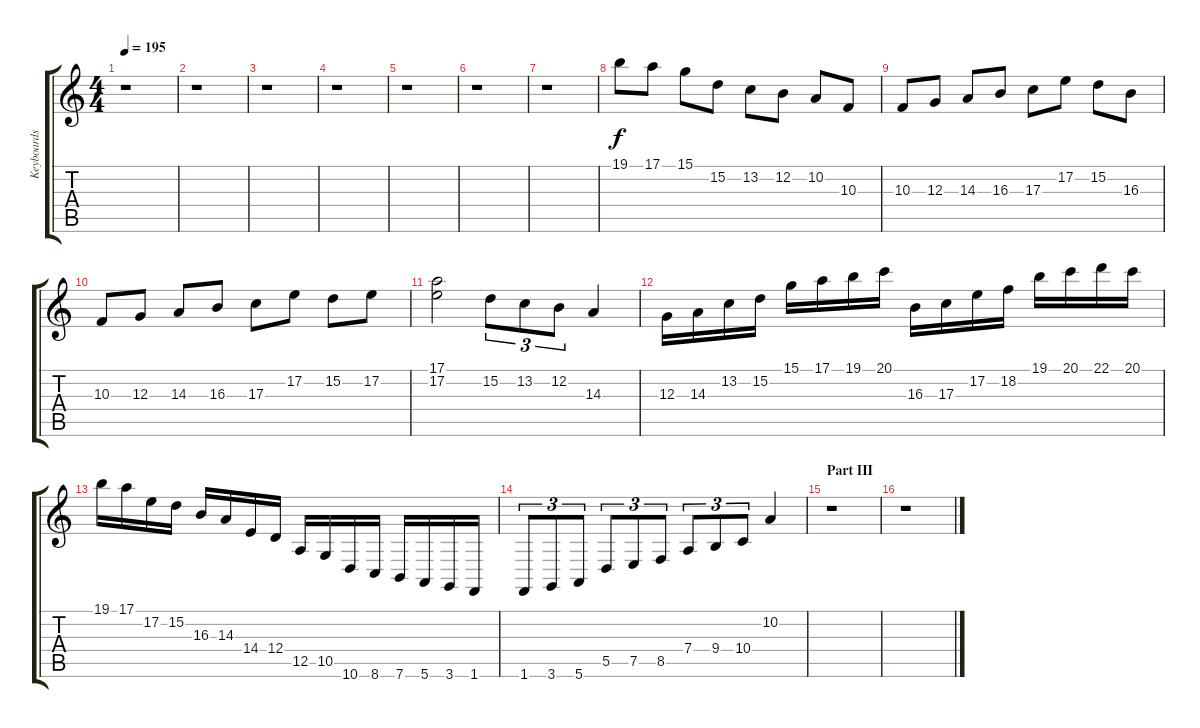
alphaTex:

\track ("Keyboards II" "Keyboards ") {instrument fx1rain}
\staff {score tabs}
\tuning (E4 B3 G3 D3 A2 E2) {hide}
\ts (4 4)
\tempo 195
\clef g2
\ks c
r.1{dy f} |
r.1 |
r.1 |
r.1 |
r.1 |
r.1 |
r.1 |
19.1.8 17.1.8 15.1.8 15.2.8 13.2.8 12.2.8 10.2.8 10.3.8 |
10.3.8 12.3.8 14.3.8 16.3.8 17.3.8 17.2.8 15.2.8 16.3.8 |
10.3.8 12.3.8 14.3.8 16.3.8 17.3.8 17.2.8 15.2.8 17.2.8 |
(17.1 17.2).2 15.2.8{tu (3 2)} 13.2.8{tu (3 2)} 12.2.8{tu (3 2)} 14.3.4 |
12.3.16 14.3.16 13.2.16 15.2.16 15.1.16 17.1.16 19.1.16 20.1.16 16.3.16 17.3.16 17.2.16 18.2.16 19.1.16 20.1.16 22.1.16 20.1.16 |
19.1.16 17.1.16 17.2.16 15.2.16 16.3.16 14.3.16 14.4.16 12.4.16 12.5.16 10.5.16 10.6.16 8.6.16 7.6.16 5.6.16 3.6.16 1.6.16 |
1.6.8{tu (3 2)} 3.6.8{tu (3 2)} 5.6.8{tu (3 2)} 5.5.8{tu (3 2)} 7.5.8{tu (3 2)} 8.5.8{tu (3 2)} 7.4.8{tu (3 2)} 9.4.8{tu (3 2)} 10.4.8{tu (3 2)} 10.2.4 |
\section ("" "Part III")
r.1 |
r.1
